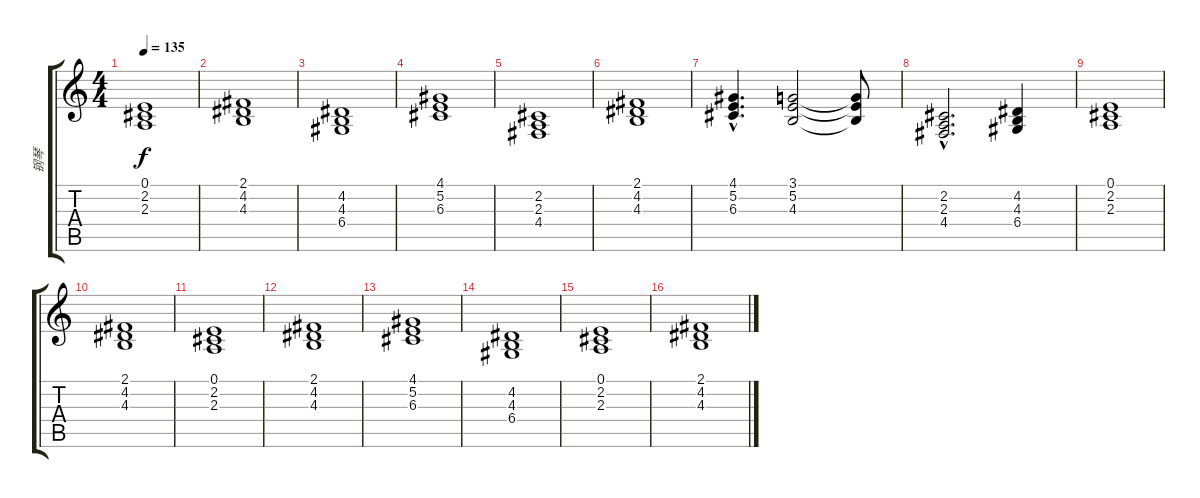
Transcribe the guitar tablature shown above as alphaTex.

\track ("钢琴" "钢琴") {instrument acousticgrandpiano}
\staff {score tabs}
\tuning (E4 B3 G3 D3 A2 E2) {hide}
\ts (4 4)
\tempo 135
\clef g2
\ks c
(0.1 2.2 2.3).1{dy f} |
(2.1 4.2 4.3).1 |
(4.2 4.3 6.4).1 |
(4.1 5.2 6.3).1 |
(2.2 2.3 4.4).1 |
(2.1 4.2 4.3).1 |
(4.1{hac} 5.2{hac} 6.3{hac}).4{d} (3.1 5.2 4.3).2 (3.1{t} 5.2{t} 4.3{t}).8 |
(2.2{hac} 2.3{hac} 4.4{hac}).2{d} (4.2 4.3 6.4).4 |
(0.1 2.2 2.3).1 |
(2.1 4.2 4.3).1 |
(0.1 2.2 2.3).1 |
(2.1 4.2 4.3).1 |
(4.1 5.2 6.3).1 |
(4.2 4.3 6.4).1 |
(0.1 2.2 2.3).1 |
(2.1 4.2 4.3).1
